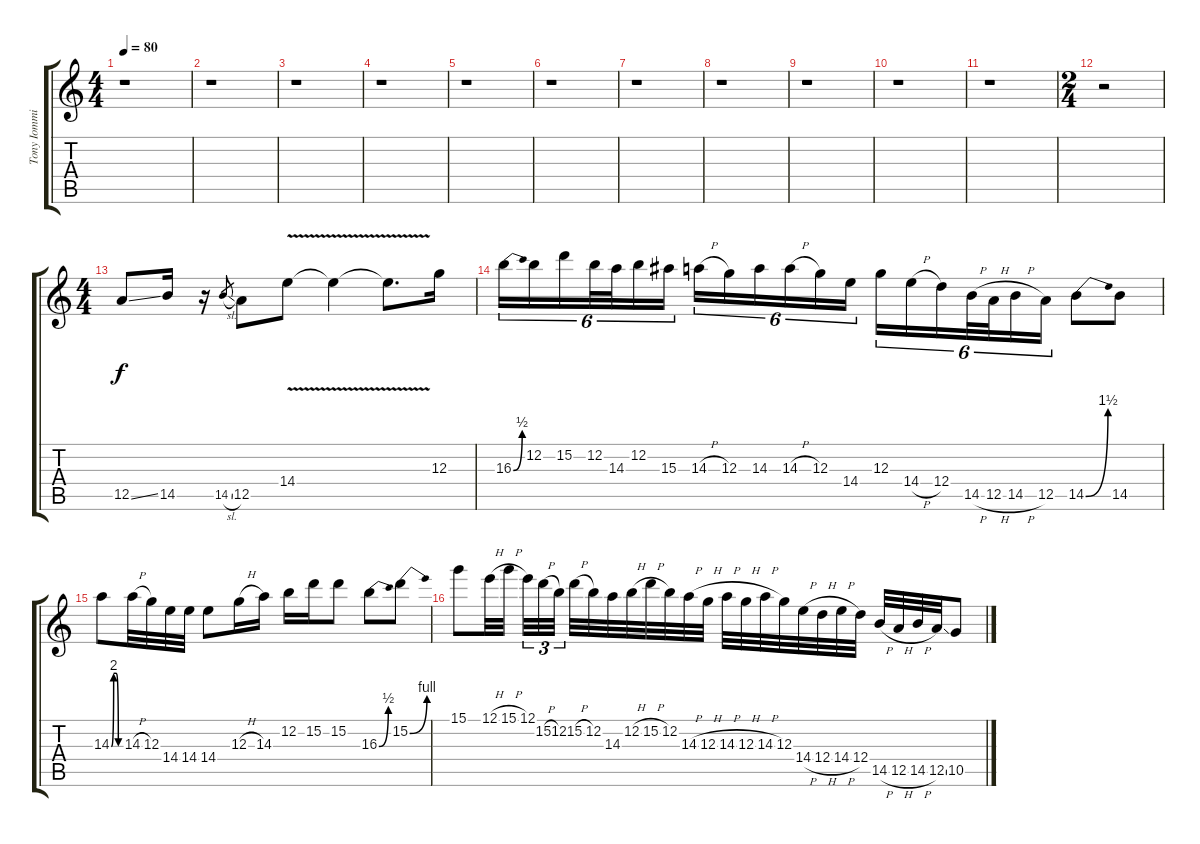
\track ("Tony Iommi 2 (solo guitar)" "Tony Iommi") {instrument distortionguitar}
\staff {score tabs}
\tuning (E4 B3 G3 D3 A2 E2) {hide}
\ts (4 4)
\tempo 80
\clef g2
\ks c
r.1{dy f} |
r.1 |
r.1 |
r.1 |
r.1 |
r.1 |
r.1 |
r.1 |
r.1 |
r.1 |
r.1 |
\ts (2 4)
r.2 |
\ts (4 4)
12.5{ss}.8 14.5.16 r.16 14.5{sl}.8{gr} 12.5.8 14.4{v}.8 14.4{v t}.4 14.4{v t}.8{d} 12.3.16 |
16.3{be (bend 0 0 60 2)}.16{tu (6 4)} 12.2.16{tu (6 4)} 15.2.16{tu (6 4)} 12.2.32{tu (6 4)} 14.3.32{tu (6 4)} 12.2.16{tu (6 4)} 15.3.16{tu (6 4)} 14.3{h}.16{tu (6 4)} 12.3.16{tu (6 4)} 14.3.16{tu (6 4)} 14.3{h}.16{tu (6 4)} 12.3.16{tu (6 4)} 14.4.16{tu (6 4)} 12.3.16{tu (6 4)} 14.4{h}.16{tu (6 4)} 12.4.16{tu (6 4)} 14.5{h}.32{tu (6 4)} 12.5{h}.32{tu (6 4)} 14.5{h}.16{tu (6 4)} 12.5.16{tu (6 4)} 14.5{be (bend 0 0 60 6)}.8 14.5.8 |
14.3{be (custom 0 0 15 8 30 8 45 0 60 0)}.8 14.3{h}.32 12.3.32 14.4.32 14.4.32 14.4.8 12.3{h}.16 14.3.16 12.2.16 15.2.16 15.2.8 16.3{be (bend 0 0 60 2)}.8 15.2{be (bend 0 0 60 4)}.8 |
15.1.8 12.1{h}.32 15.1{h}.32 12.1.32{tu (3 2)} 15.2{h}.32{tu (3 2)} 12.2.32{tu (3 2)} 15.2{h}.32 12.2.32 14.3.32 12.2{h}.32 15.2{h}.32 12.2.32 14.3{h}.32 12.3{h}.32 14.3{h}.32 12.3{h}.32 14.3{h}.32 12.3.32 14.4{h}.32 12.4{h}.32 14.4{h}.32 12.4.32 14.5{h}.32 12.5{h}.32 14.5{h}.32 12.5{ss}.32 10.5.8
